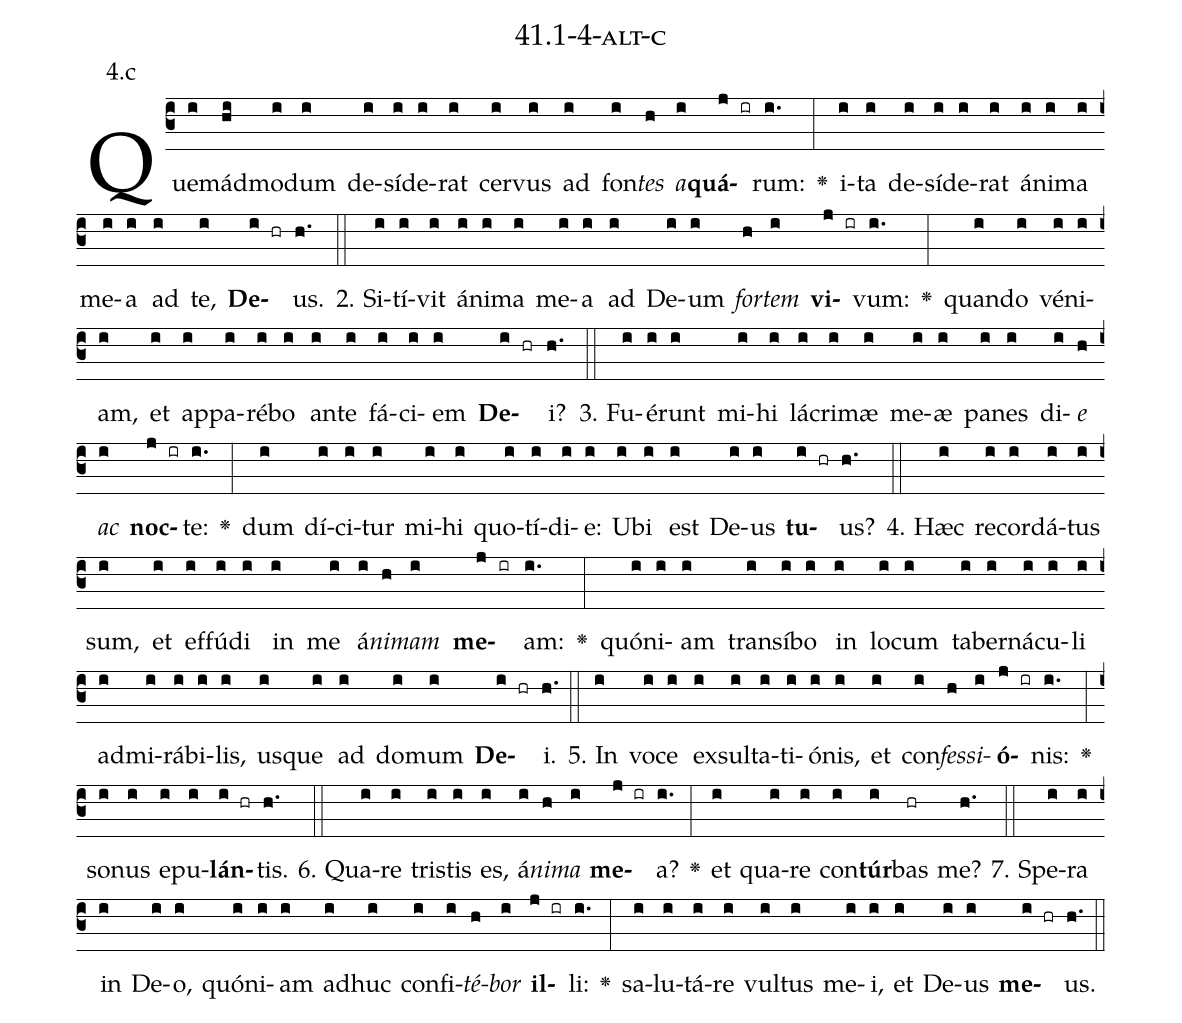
name: 41.1-4-alt-c;
annotation: 4.c;
%%
(c3)Quem(i)ád(hi)mo(i)dum(i) de(i)sí(i)de(i)rat(i) cer(i)vus(i) ad(i) fon(i)<i>tes</i>(h) <i>a</i>(i)<b>quá</b>(j ir)rum:(i.) <v>\greheightstar</v>(:) i(i)ta(i) de(i)sí(i)de(i)rat(i) á(i)ni(i)ma(i) me(i)a(i) ad(i) te,(i) <b>De</b>(i hr)us.(h.) (::)
2. Si(i)tí(i)vit(i) á(i)ni(i)ma(i) me(i)a(i) ad(i) De(i)um(i) <i>for</i>(h)<i>tem</i>(i) <b>vi</b>(j ir)vum:(i.) <v>\greheightstar</v>(:) quan(i)do(i) vé(i)ni(i)am,(i) et(i) ap(i)pa(i)ré(i)bo(i) an(i)te(i) fá(i)ci(i)em(i) <b>De</b>(i hr)i?(h.) (::)
3. Fu(i)é(i)runt(i) mi(i)hi(i) lá(i)cri(i)mæ(i) me(i)æ(i) pa(i)nes(i) di(i)<i>e</i>(h) <i>ac</i>(i) <b>noc</b>(j ir)te:(i.) <v>\greheightstar</v>(:) dum(i) dí(i)ci(i)tur(i) mi(i)hi(i) quo(i)tí(i)di(i)e:(i) U(i)bi(i) est(i) De(i)us(i) <b>tu</b>(i hr)us?(h.) (::)
4. Hæc(i) re(i)cor(i)dá(i)tus(i) sum,(i) et(i) ef(i)fú(i)di(i) in(i) me(i) á(i)<i>ni</i>(h)<i>mam</i>(i) <b>me</b>(j ir)am:(i.) <v>\greheightstar</v>(:) quón(i)i(i)am(i) trans(i)í(i)bo(i) in(i) lo(i)cum(i) ta(i)ber(i)ná(i)cu(i)li(i) ad(i)mi(i)rá(i)bi(i)lis,(i) us(i)que(i) ad(i) do(i)mum(i) <b>De</b>(i hr)i.(h.) (::)
5. In(i) vo(i)ce(i) ex(i)sul(i)ta(i)ti(i)ó(i)nis,(i) et(i) con(i)<i>fes</i>(h)<i>si</i>(i)<b>ó</b>(j ir)nis:(i.) <v>\greheightstar</v>(:) so(i)nus(i) e(i)pu(i)<b>lán</b>(i hr)tis.(h.) (::)
6. Qua(i)re(i) tris(i)tis(i) es,(i) á(i)<i>ni</i>(h)<i>ma</i>(i) <b>me</b>(j ir)a?(i.) <v>\greheightstar</v>(:) et(i) qua(i)re(i) con(i)<b>túr</b>(i)bas(hr) me?(h.) (::)
7. Spe(i)ra(i) in(i) De(i)o,(i) quón(i)i(i)am(i) ad(i)huc(i) con(i)fi(i)<i>té</i>(h)<i>bor</i>(i) <b>il</b>(j ir)li:(i.) <v>\greheightstar</v>(:) sa(i)lu(i)tá(i)re(i) vul(i)tus(i) me(i)i,(i) et(i) De(i)us(i) <b>me</b>(i hr)us.(h.) (::)
